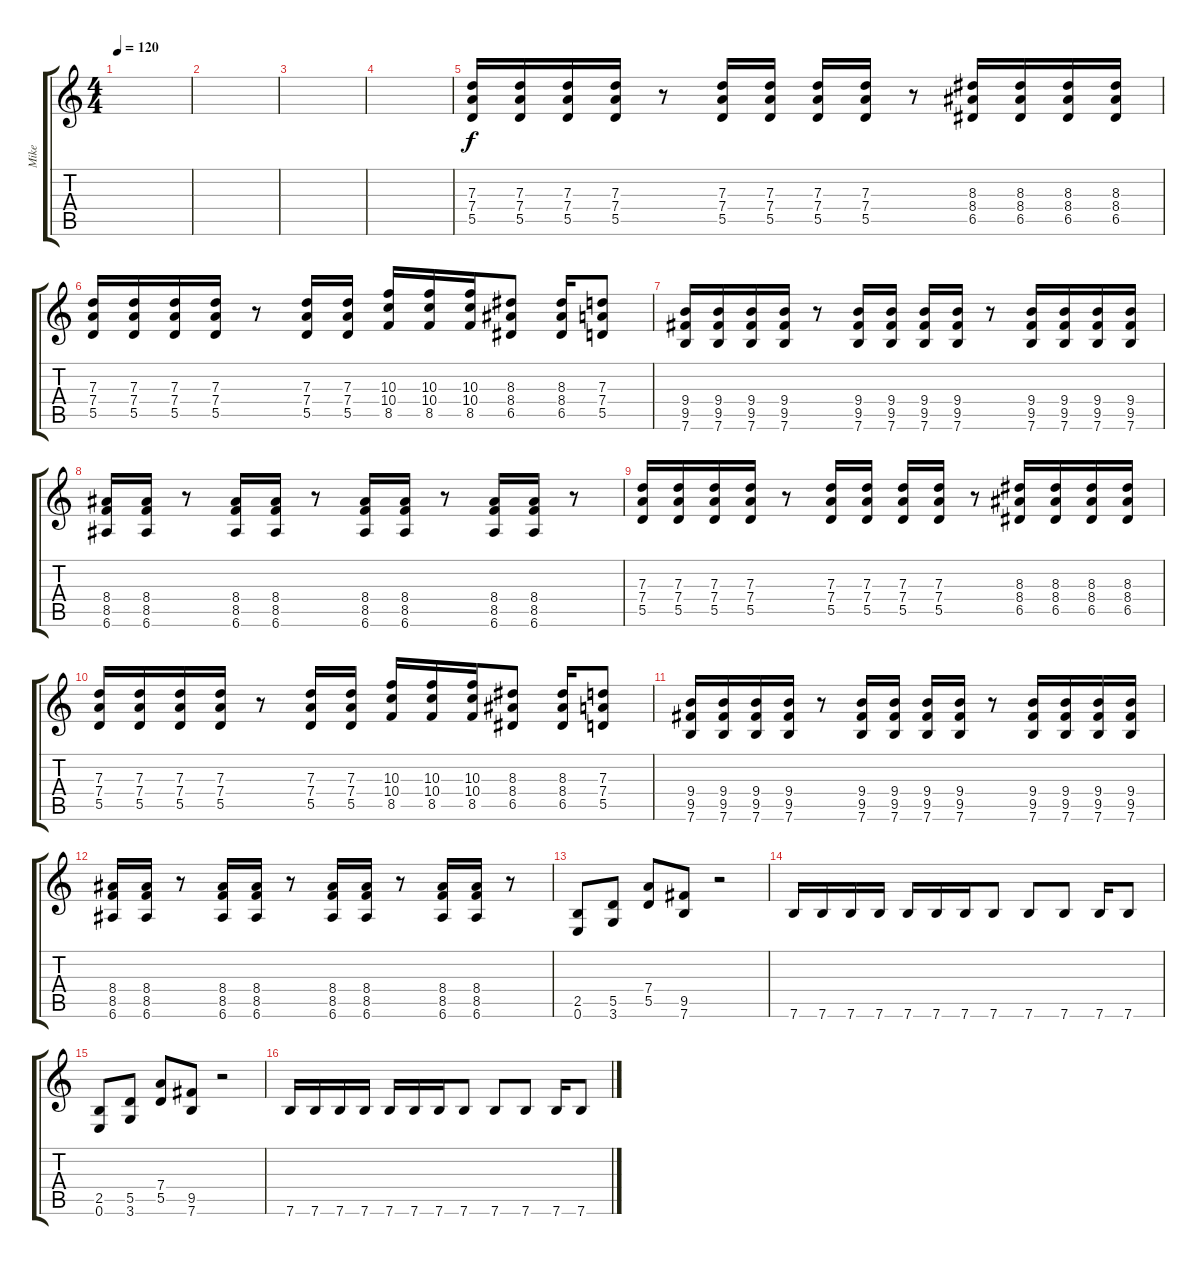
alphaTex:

\track ("Mike" "Mike") {instrument overdrivenguitar}
\staff {score tabs}
\tuning (E4 B3 G3 D3 A2 E2) {hide}
\ts (4 4)
\tempo 120
\clef g2
\ks c
|
|
|
|
(7.3 7.4 5.5).16 (7.3 7.4 5.5).16 (7.3 7.4 5.5).16 (7.3 7.4 5.5).16 r.8 (7.3 7.4 5.5).16 (7.3 7.4 5.5).16 (7.3 7.4 5.5).16 (7.3 7.4 5.5).16 r.8 (8.3 8.4 6.5).16 (8.3 8.4 6.5).16 (8.3 8.4 6.5).16 (8.3 8.4 6.5).16 |
(7.3 7.4 5.5).16 (7.3 7.4 5.5).16 (7.3 7.4 5.5).16 (7.3 7.4 5.5).16 r.8 (7.3 7.4 5.5).16 (7.3 7.4 5.5).16 (10.3 10.4 8.5).16 (10.3 10.4 8.5).16 (10.3 10.4 8.5).16 (8.3 8.4 6.5).8 (8.3 8.4 6.5).16 (7.3 7.4 5.5).8 |
(9.4 9.5 7.6).16 (9.4 9.5 7.6).16 (9.4 9.5 7.6).16 (9.4 9.5 7.6).16 r.8 (9.4 9.5 7.6).16 (9.4 9.5 7.6).16 (9.4 9.5 7.6).16 (9.4 9.5 7.6).16 r.8 (9.4 9.5 7.6).16 (9.4 9.5 7.6).16 (9.4 9.5 7.6).16 (9.4 9.5 7.6).16 |
(8.4 8.5 6.6).16 (8.4 8.5 6.6).16 r.8 (8.4 8.5 6.6).16 (8.4 8.5 6.6).16 r.8 (8.4 8.5 6.6).16 (8.4 8.5 6.6).16 r.8 (8.4 8.5 6.6).16 (8.4 8.5 6.6).16 r.8 |
(7.3 7.4 5.5).16 (7.3 7.4 5.5).16 (7.3 7.4 5.5).16 (7.3 7.4 5.5).16 r.8 (7.3 7.4 5.5).16 (7.3 7.4 5.5).16 (7.3 7.4 5.5).16 (7.3 7.4 5.5).16 r.8 (8.3 8.4 6.5).16 (8.3 8.4 6.5).16 (8.3 8.4 6.5).16 (8.3 8.4 6.5).16 |
(7.3 7.4 5.5).16 (7.3 7.4 5.5).16 (7.3 7.4 5.5).16 (7.3 7.4 5.5).16 r.8 (7.3 7.4 5.5).16 (7.3 7.4 5.5).16 (10.3 10.4 8.5).16 (10.3 10.4 8.5).16 (10.3 10.4 8.5).16 (8.3 8.4 6.5).8 (8.3 8.4 6.5).16 (7.3 7.4 5.5).8 |
(9.4 9.5 7.6).16 (9.4 9.5 7.6).16 (9.4 9.5 7.6).16 (9.4 9.5 7.6).16 r.8 (9.4 9.5 7.6).16 (9.4 9.5 7.6).16 (9.4 9.5 7.6).16 (9.4 9.5 7.6).16 r.8 (9.4 9.5 7.6).16 (9.4 9.5 7.6).16 (9.4 9.5 7.6).16 (9.4 9.5 7.6).16 |
(8.4 8.5 6.6).16 (8.4 8.5 6.6).16 r.8 (8.4 8.5 6.6).16 (8.4 8.5 6.6).16 r.8 (8.4 8.5 6.6).16 (8.4 8.5 6.6).16 r.8 (8.4 8.5 6.6).16 (8.4 8.5 6.6).16 r.8 |
(2.5 0.6).8 (5.5 3.6).8 (7.4 5.5).8 (9.5 7.6).8 r.2 |
7.6.16 7.6.16 7.6.16 7.6.16 7.6.16 7.6.16 7.6.16 7.6.8 7.6.8 7.6.8 7.6.16 7.6.8 |
(2.5 0.6).8 (5.5 3.6).8 (7.4 5.5).8 (9.5 7.6).8 r.2 |
7.6.16 7.6.16 7.6.16 7.6.16 7.6.16 7.6.16 7.6.16 7.6.8 7.6.8 7.6.8 7.6.16 7.6.8
